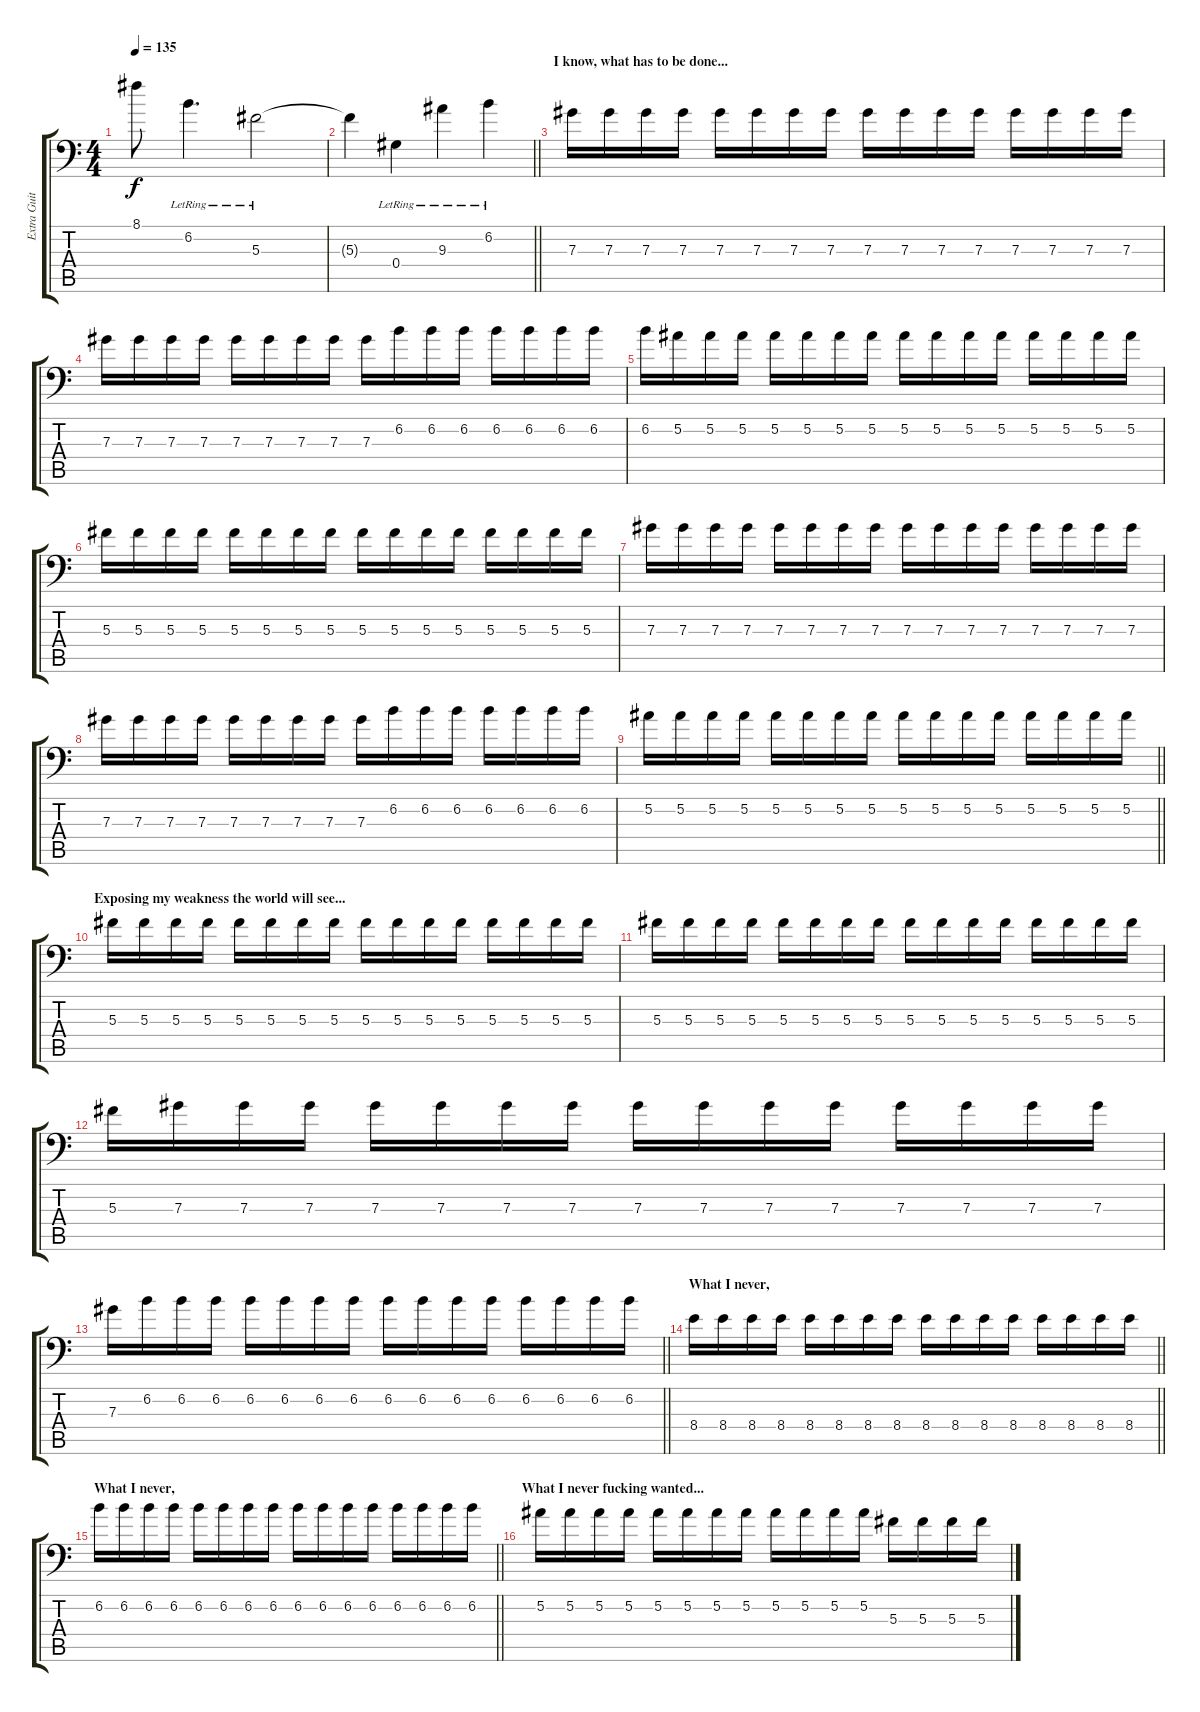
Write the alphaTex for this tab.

\track ("Extra Guitar 2" "Extra Guit") {instrument acousticguitarnylon}
\staff {score tabs}
\tuning (Bb3 F3 Db3 Ab2 Eb2 Ab1) {hide}
\ts (4 4)
\tempo 135
\clef f4
\ks c
8.1{t}.8{dy f} 6.2{lr}.4{d} 5.3{lr}.2 |
\barLineRight lightlight
5.3{t}.4 0.4{lr}.4 9.3{lr}.4 6.2{lr}.4 |
\section ("" "I know, what has to be done...")
7.3.16{volume 10 instrument distortionguitar} 7.3.16 7.3.16 7.3.16 7.3.16 7.3.16 7.3.16 7.3.16 7.3.16 7.3.16 7.3.16 7.3.16 7.3.16 7.3.16 7.3.16 7.3.16 |
7.3.16 7.3.16 7.3.16 7.3.16 7.3.16 7.3.16 7.3.16 7.3.16 7.3.16 6.2.16 6.2.16 6.2.16 6.2.16 6.2.16 6.2.16 6.2.16 |
6.2.16 5.2.16 5.2.16 5.2.16 5.2.16 5.2.16 5.2.16 5.2.16 5.2.16 5.2.16 5.2.16 5.2.16 5.2.16 5.2.16 5.2.16 5.2.16 |
5.3.16 5.3.16 5.3.16 5.3.16 5.3.16 5.3.16 5.3.16 5.3.16 5.3.16 5.3.16 5.3.16 5.3.16 5.3.16 5.3.16 5.3.16 5.3.16 |
7.3.16 7.3.16 7.3.16 7.3.16 7.3.16 7.3.16 7.3.16 7.3.16 7.3.16 7.3.16 7.3.16 7.3.16 7.3.16 7.3.16 7.3.16 7.3.16 |
7.3.16 7.3.16 7.3.16 7.3.16 7.3.16 7.3.16 7.3.16 7.3.16 7.3.16 6.2.16 6.2.16 6.2.16 6.2.16 6.2.16 6.2.16 6.2.16 |
\barLineRight lightlight
5.2.16 5.2.16 5.2.16 5.2.16 5.2.16 5.2.16 5.2.16 5.2.16 5.2.16 5.2.16 5.2.16 5.2.16 5.2.16 5.2.16 5.2.16 5.2.16 |
\section ("" "Exposing my weakness the world will see...")
5.3.16 5.3.16 5.3.16 5.3.16 5.3.16 5.3.16 5.3.16 5.3.16 5.3.16 5.3.16 5.3.16 5.3.16 5.3.16 5.3.16 5.3.16 5.3.16 |
5.3.16 5.3.16 5.3.16 5.3.16 5.3.16 5.3.16 5.3.16 5.3.16 5.3.16 5.3.16 5.3.16 5.3.16 5.3.16 5.3.16 5.3.16 5.3.16 |
5.3.16 7.3.16 7.3.16 7.3.16 7.3.16 7.3.16 7.3.16 7.3.16 7.3.16 7.3.16 7.3.16 7.3.16 7.3.16 7.3.16 7.3.16 7.3.16 |
\barLineRight lightlight
7.3.16 6.2.16 6.2.16 6.2.16 6.2.16 6.2.16 6.2.16 6.2.16 6.2.16 6.2.16 6.2.16 6.2.16 6.2.16 6.2.16 6.2.16 6.2.16 |
\section ("" "What I never,")
\barLineRight lightlight
8.4.16 8.4.16 8.4.16 8.4.16 8.4.16 8.4.16 8.4.16 8.4.16 8.4.16 8.4.16 8.4.16 8.4.16 8.4.16 8.4.16 8.4.16 8.4.16 |
\section ("" "What I never,")
\barLineRight lightlight
6.2.16 6.2.16 6.2.16 6.2.16 6.2.16 6.2.16 6.2.16 6.2.16 6.2.16 6.2.16 6.2.16 6.2.16 6.2.16 6.2.16 6.2.16 6.2.16 |
\section ("" "What I never fucking wanted...")
5.2.16 5.2.16 5.2.16 5.2.16 5.2.16 5.2.16 5.2.16 5.2.16 5.2.16 5.2.16 5.2.16 5.2.16 5.3.16 5.3.16 5.3.16 5.3.16
